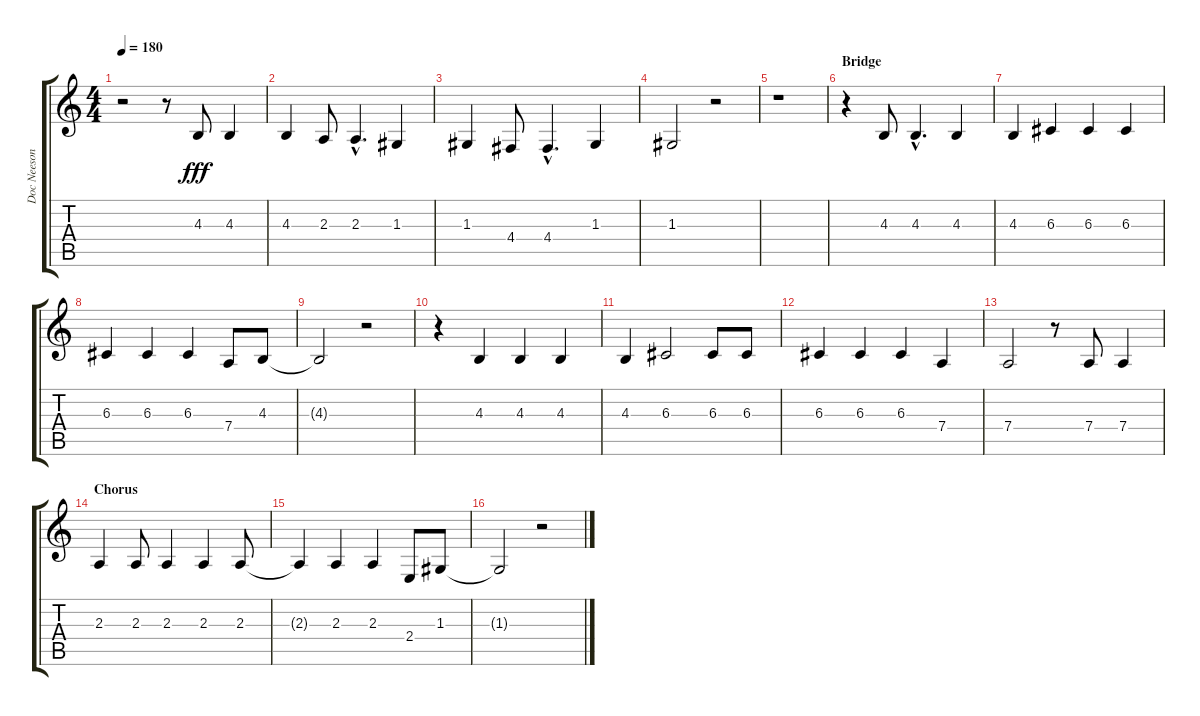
\track ("Doc Neeson" "Doc Neeson") {instrument altosax}
\staff {score tabs}
\tuning (E4 B3 G3 D3 A2 E2) {hide}
\ts (4 4)
\tempo 180
\clef g2
\ks c
r.2{dy fff} r.8 4.3.8 4.3.4 |
4.3.4 2.3.8 2.3{hac}.4{d} 1.3.4 |
1.3.4 4.4.8 4.4{hac}.4{d} 1.3.4 |
1.3.2 r.2 |
r.1 |
\section ("" "Bridge")
r.4 4.3.8 4.3{hac}.4{d} 4.3.4 |
4.3.4 6.3.4 6.3.4 6.3.4 |
6.3.4 6.3.4 6.3.4 7.4.8 4.3.8 |
4.3{t}.2 r.2 |
r.4 4.3.4 4.3.4 4.3.4 |
4.3.4 6.3.2 6.3.8 6.3.8 |
6.3.4 6.3.4 6.3.4 7.4.4 |
7.4.2 r.8 7.4.8 7.4.4 |
\section ("" "Chorus")
2.3.4 2.3.8 2.3.4 2.3.4 2.3.8 |
2.3{t}.4 2.3.4 2.3.4 2.4.8 1.3.8 |
1.3{t}.2 r.2
